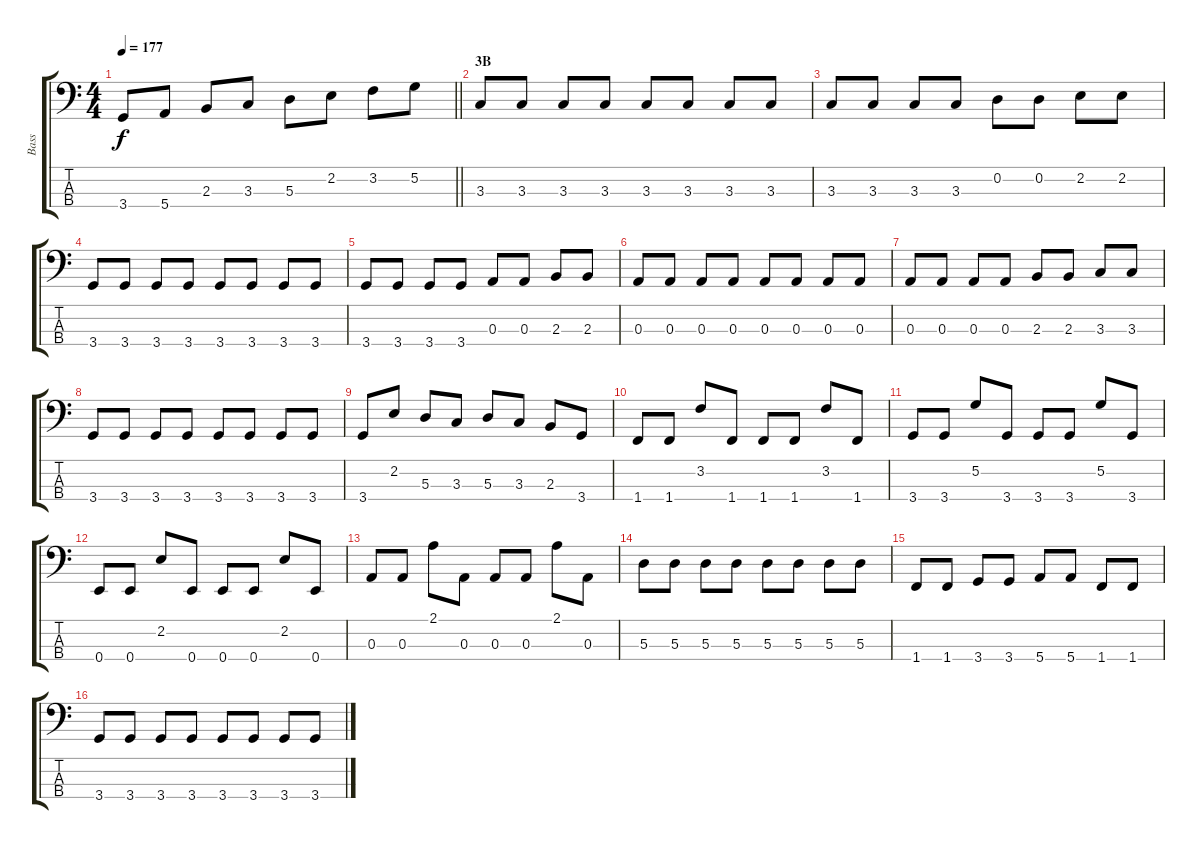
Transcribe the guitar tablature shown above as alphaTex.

\track ("Bass" "Bass") {instrument electricbasspick}
\staff {score tabs}
\tuning (G2 D2 A1 E1) {hide}
\ts (4 4)
\tempo 177
\clef f4
\barLineRight lightlight
\ks c
3.4.8{dy f} 5.4.8 2.3.8 3.3.8 5.3.8 2.2.8 3.2.8 5.2.8 |
\section ("" "3B")
3.3.8 3.3.8 3.3.8 3.3.8 3.3.8 3.3.8 3.3.8 3.3.8 |
3.3.8 3.3.8 3.3.8 3.3.8 0.2.8 0.2.8 2.2.8 2.2.8 |
3.4.8 3.4.8 3.4.8 3.4.8 3.4.8 3.4.8 3.4.8 3.4.8 |
3.4.8 3.4.8 3.4.8 3.4.8 0.3.8 0.3.8 2.3.8 2.3.8 |
0.3.8 0.3.8 0.3.8 0.3.8 0.3.8 0.3.8 0.3.8 0.3.8 |
0.3.8 0.3.8 0.3.8 0.3.8 2.3.8 2.3.8 3.3.8 3.3.8 |
3.4.8 3.4.8 3.4.8 3.4.8 3.4.8 3.4.8 3.4.8 3.4.8 |
3.4.8 2.2.8 5.3.8 3.3.8 5.3.8 3.3.8 2.3.8 3.4.8 |
1.4.8 1.4.8 3.2.8 1.4.8 1.4.8 1.4.8 3.2.8 1.4.8 |
3.4.8 3.4.8 5.2.8 3.4.8 3.4.8 3.4.8 5.2.8 3.4.8 |
0.4.8 0.4.8 2.2.8 0.4.8 0.4.8 0.4.8 2.2.8 0.4.8 |
0.3.8 0.3.8 2.1.8 0.3.8 0.3.8 0.3.8 2.1.8 0.3.8 |
5.3.8 5.3.8 5.3.8 5.3.8 5.3.8 5.3.8 5.3.8 5.3.8 |
1.4.8 1.4.8 3.4.8 3.4.8 5.4.8 5.4.8 1.4.8 1.4.8 |
3.4.8 3.4.8 3.4.8 3.4.8 3.4.8 3.4.8 3.4.8 3.4.8
